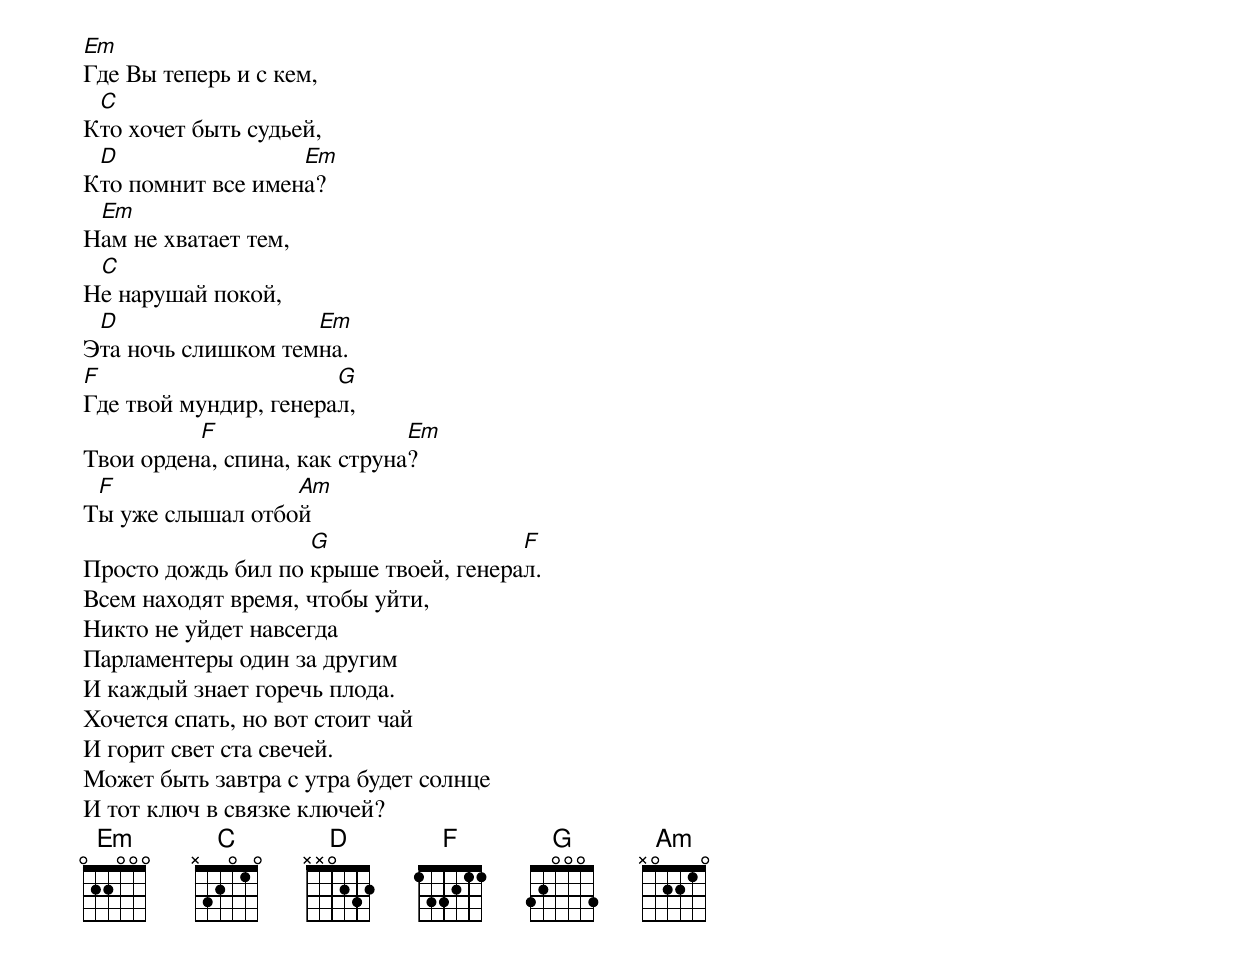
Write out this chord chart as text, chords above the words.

Em
Где Вы теперь и с кем,
 C
Кто хочет быть судьей,
 D                 Em
Кто помнит все имена?
 Em
Нам не хватает тем,
 C
Не нарушай покой,
 D                  Em
Эта ночь слишком темна.
F                      G
Где твой мундир, генерал,
          F                   Em
Твои ордена, спина, как струна?
 F                Am
Ты уже слышал отбой
                    G                  F
Просто дождь бил по крыше твоей, генерал.
Всем находят время, чтобы уйти,
Никто не уйдет навсегда
Парламентеры один за другим
И каждый знает горечь плода.
Хочется спать, но вот стоит чай
И горит свет ста свечей.
Может быть завтра с утра будет солнце
И тот ключ в связке ключей?
